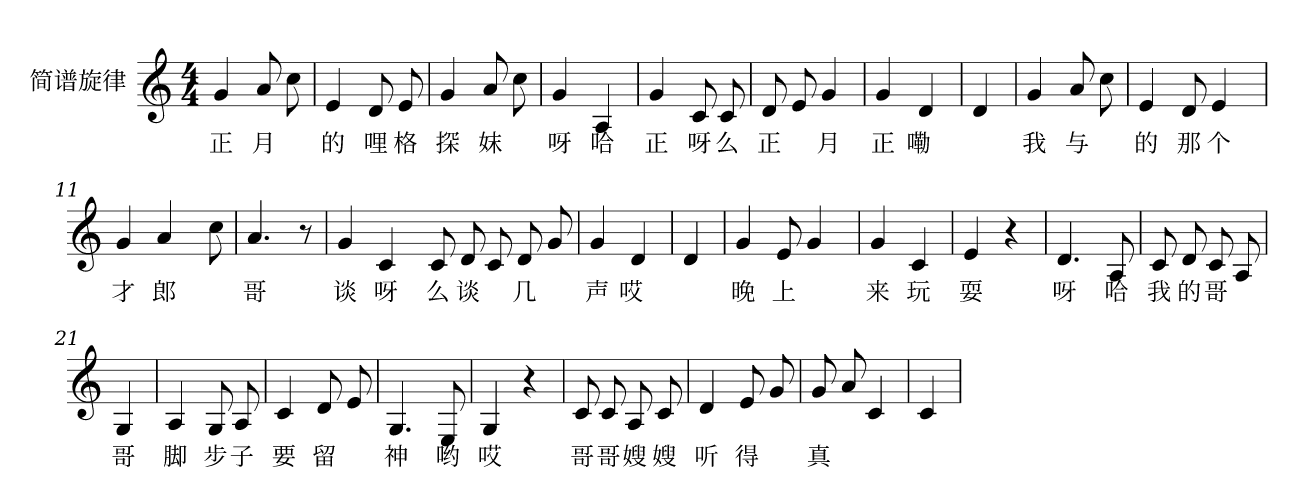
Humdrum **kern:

**kern	**text
*part1	*part1
*staff1	*staff1
*I"简谱旋律	*
*k[]	*
*M4/4	*
=1	=1
4g	正
8a	月
8cc	.
=2	=2
4e	的
8d	哩
8e	格
=3	=3
4g	探
8a	妺
8cc	.
=4	=4
4g	呀
4A	哈
=5	=5
4g	正
8c	呀
8c	么
=6	=6
8d	正
8e	.
4g	月
=7	=7
4g	正
4d	嘞
=8	=8
4d	.
=9	=9
4g	我
8a	与
8cc	.
=10	=10
4e	的
8d	那
!LO:N:vis=4	!
4.e	个
=11	=11
4g	才
!LO:N:vis=4	!
4.a	郎
8cc	.
=12	=12
4.a	哥
8r	.
=13	=13
4g	谈
!LO:N:vis=4	!
4.c	呀
8c	么
8d	谈
8c	.
8d	几
8g	.
=14	=14
4g	声
4d	哎
=15	=15
4d	.
=16	=16
4g	晚
8e	上
!LO:N:vis=4	!
4.g	.
=17	=17
4g	来
4c	玩
=18	=18
4e	耍
4r	.
=19	=19
4.d	呀
8A	哈
=20	=20
8c	我
8d	的
8c	哥
8A	.
=21	=21
4G	哥
=22	=22
4A	脚
8G	步
8A	子
=23	=23
4c	要
8d	留
8e	.
=24	=24
4.G	神
8E	哟
=25	=25
4G	哎
4r	.
=26	=26
8c	哥
8c	哥
8A	嫂
8c	嫂
=27	=27
4d	听
8e	得
8g	.
=28	=28
8g	真
8a	.
4c	.
=29	=29
4c	.
=	=
*-	*-
